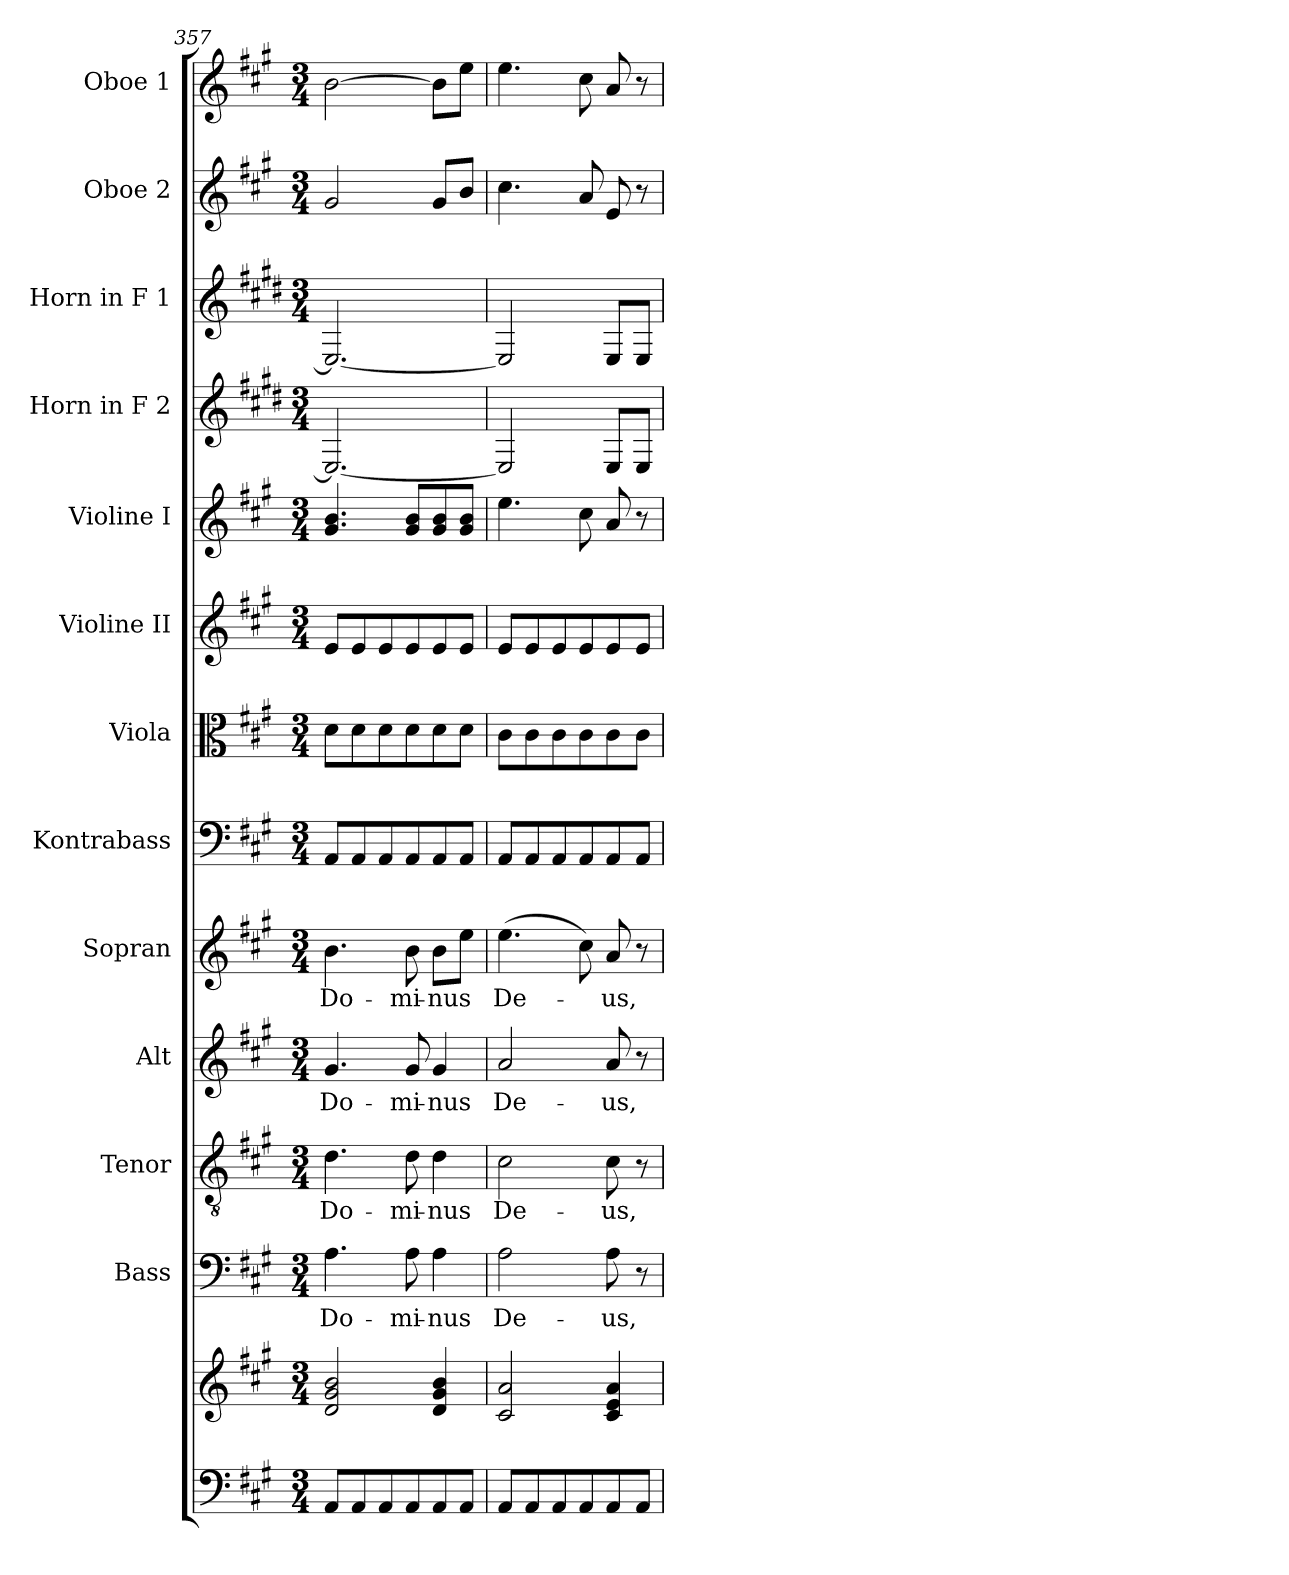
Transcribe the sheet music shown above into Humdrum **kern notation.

**kern	**kern	**kern	**text	**kern	**text	**kern	**text	**kern	**text	**kern	**kern	**kern	**kern	**kern	**kern	**kern	**kern
*part13	*part13	*part12	*part12	*part11	*part11	*part10	*part10	*part9	*part9	*part8	*part7	*part6	*part5	*part4	*part3	*part2	*part1
*staff14	*staff13	*staff12	*staff12	*staff11	*staff11	*staff10	*staff10	*staff9	*staff9	*staff8	*staff7	*staff6	*staff5	*staff4	*staff3	*staff2	*staff1
*	*	*I"Bass	*	*I"Tenor	*	*I"Alt	*	*I"Sopran	*	*I"Kontrabass	*I"Viola	*I"Violine II	*I"Violine I	*I"Horn in F 2	*I"Horn in F 1	*I"Oboe 2	*I"Oboe 1
*	*	*I'B.	*	*I'T.	*	*I'A.	*	*I'S.	*	*I'Kb.	*I'Vla.	*I'Vl. II	*I'Vl. I	*	*	*I'Ob.. 2	*I'Ob. 1
*clefF4	*clefG2	*clefF4	*	*clefGv2	*	*clefG2	*	*clefG2	*	*clefF4	*clefC3	*clefG2	*clefG2	*clefG2	*clefG2	*clefG2	*clefG2
*	*	*	*	*	*	*	*	*	*	*ITrd7c12	*	*	*	*ITrd4c7	*ITrd4c7	*	*
*k[f#c#g#]	*k[f#c#g#]	*k[f#c#g#]	*	*k[f#c#g#]	*	*k[f#c#g#]	*	*k[f#c#g#]	*	*k[f#c#g#]	*k[f#c#g#]	*k[f#c#g#]	*k[f#c#g#]	*k[f#c#g#]	*k[f#c#g#]	*k[f#c#g#]	*k[f#c#g#]
*A:	*A:	*A:	*	*A:	*	*A:	*	*A:	*	*A:	*A:	*A:	*A:	*A:	*A:	*A:	*A:
*M3/4	*M3/4	*M3/4	*	*M3/4	*	*M3/4	*	*M3/4	*	*M3/4	*M3/4	*M3/4	*M3/4	*M3/4	*M3/4	*M3/4	*M3/4
=357	=357	=357	=357	=357	=357	=357	=357	=357	=357	=357	=357	=357	=357	=357	=357	=357	=357
!	!	!	!LO:LY:b	!	!LO:LY:b	!	!LO:LY:b	!	!LO:LY:b	!	!	!	!	!	!	!	!
8AA/L	2d/ 2g#/ 2b/	4.A\	Do-	4.d\	Do-	4.g#/	Do-	4.b\	Do-	8AAA/L	8d\L	8e/L	4.g#/ 4.b/	2.AA/_	2.AA/_	2g#/	[2b\
8AA/	.	.	.	.	.	.	.	.	.	8AAA/	8d\	8e/	.	.	.	.	.
8AA/	.	.	.	.	.	.	.	.	.	8AAA/	8d\	8e/	.	.	.	.	.
!	!	!	!LO:LY:b	!	!LO:LY:b	!	!LO:LY:b	!	!LO:LY:b	!	!	!	!	!	!	!	!
8AA/	.	8A\	-mi-	8d\	-mi-	8g#/	-mi-	8b\	-mi-	8AAA/	8d\	8e/	8g#/ 8b/L	.	.	.	.
!	!	!	!LO:LY:b	!	!LO:LY:b	!	!LO:LY:b	!	!LO:LY:b	!	!	!	!	!	!	!	!
8AA/	4d/ 4g#/ 4b/	4A\	-nus	4d\	-nus	4g#/	-nus	8b\L	-nus	8AAA/	8d\	8e/	8g#/ 8b/	.	.	8g#/L	8b\L]
8AA/J	.	.	.	.	.	.	.	8ee\J	.	8AAA/J	8d\J	8e/J	8g#/ 8b/J	.	.	8b/J	8ee\J
!!LO:PB:g=z
=358	=358	=358	=358	=358	=358	=358	=358	=358	=358	=358	=358	=358	=358	=358	=358	=358	=358
!	!	!	!LO:LY:b	!	!LO:LY:b	!	!LO:LY:b	!	!LO:LY:b	!	!	!	!	!	!	!	!
8AA/L	2c#/ 2a/	2A\	De-	2c#\	De-	2a/	De-	(>4.ee\	De-	8AAA/L	8c#\L	8e/L	4.ee\	2AA/]	2AA/]	4.cc#\	4.ee\
8AA/	.	.	.	.	.	.	.	.	.	8AAA/	8c#\	8e/	.	.	.	.	.
8AA/	.	.	.	.	.	.	.	.	.	8AAA/	8c#\	8e/	.	.	.	.	.
8AA/	.	.	.	.	.	.	.	8cc#\)	.	8AAA/	8c#\	8e/	8cc#\	.	.	8a/	8cc#\
!	!	!	!LO:LY:b	!	!LO:LY:b	!	!LO:LY:b	!	!LO:LY:b	!	!	!	!	!	!	!	!
8AA/	4c#/ 4e/ 4a/	8A\	-us,	8c#\	-us,	8a/	-us,	8a/	-us,	8AAA/	8c#\	8e/	8a/	8AA/L	8AA/L	8e/	8a/
8AA/J	.	8r	.	8r	.	8r	.	8r	.	8AAA/J	8c#\J	8e/J	8r	8AA/J	8AA/J	8r	8r
=	=	=	=	=	=	=	=	=	=	=	=	=	=	=	=	=	=
*-	*-	*-	*-	*-	*-	*-	*-	*-	*-	*-	*-	*-	*-	*-	*-	*-	*-
